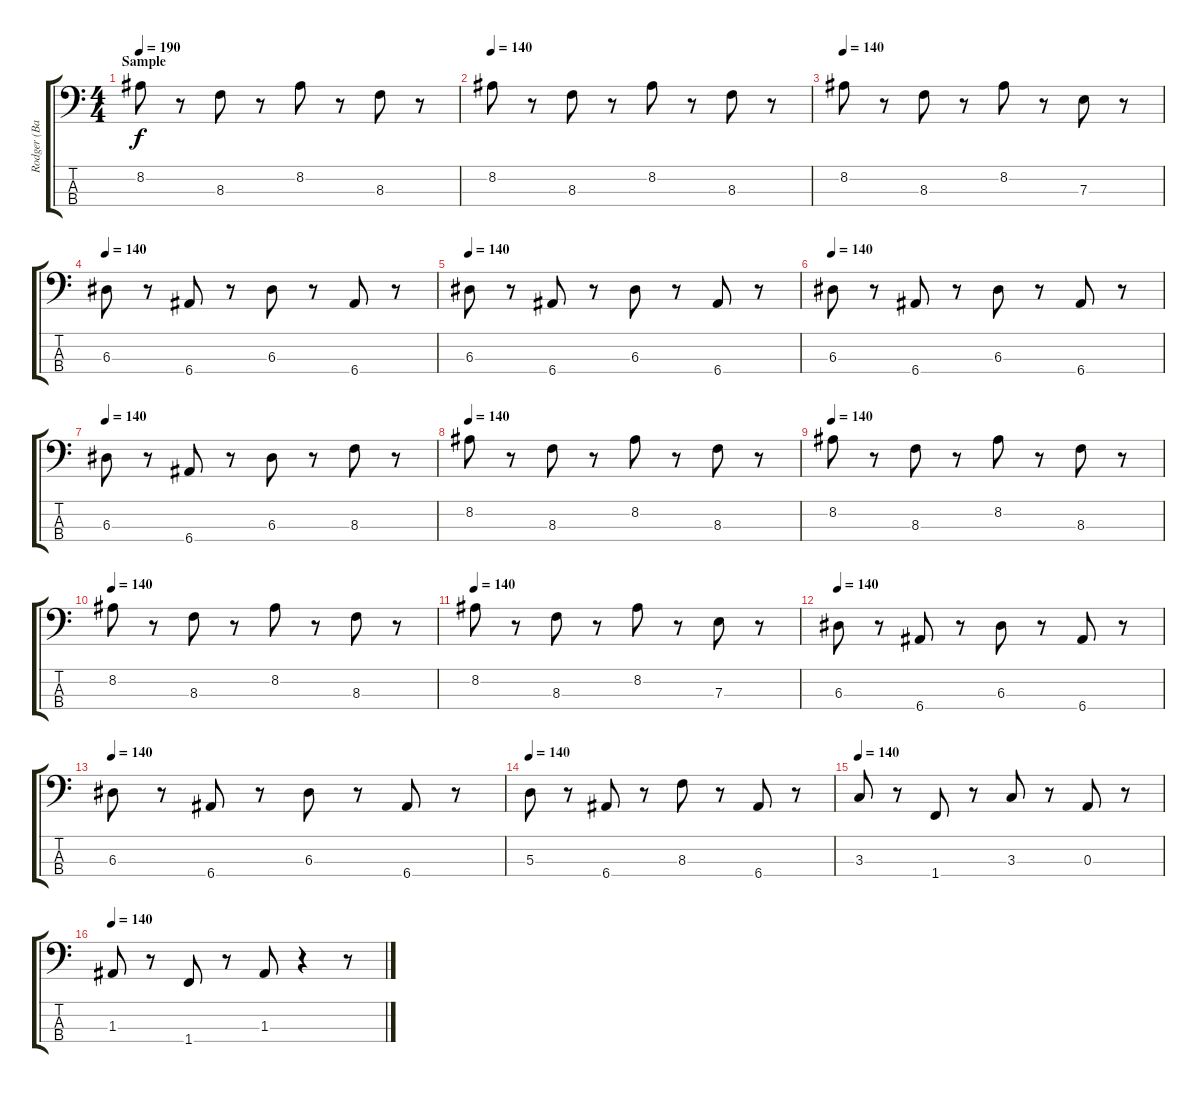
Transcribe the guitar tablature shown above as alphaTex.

\track ("Rodger (Bass)" "Rodger (Ba") {instrument electricbasspick}
\staff {score tabs}
\tuning (G2 D2 A1 E1) {hide}
\ts (4 4)
\section ("" "Sample")
\tempo 190
\tempo 140
\tempo 190
\clef f4
\ks c
8.2.8{dy f instrument electricbasspick} r.8 8.3.8 r.8 8.2.8 r.8 8.3.8 r.8 |
\tempo 140
8.2.8 r.8 8.3.8 r.8 8.2.8 r.8 8.3.8 r.8 |
\tempo 140
8.2.8 r.8 8.3.8 r.8 8.2.8 r.8 7.3.8 r.8 |
\tempo 140
6.3.8 r.8 6.4.8 r.8 6.3.8 r.8 6.4.8 r.8 |
\tempo 140
6.3.8 r.8 6.4.8 r.8 6.3.8 r.8 6.4.8 r.8 |
\tempo 140
6.3.8 r.8 6.4.8 r.8 6.3.8 r.8 6.4.8 r.8 |
\tempo 140
6.3.8 r.8 6.4.8 r.8 6.3.8 r.8 8.3.8 r.8 |
\tempo 140
8.2.8 r.8 8.3.8 r.8 8.2.8 r.8 8.3.8 r.8 |
\tempo 140
8.2.8 r.8 8.3.8 r.8 8.2.8 r.8 8.3.8 r.8 |
\tempo 140
8.2.8 r.8 8.3.8 r.8 8.2.8 r.8 8.3.8 r.8 |
\tempo 140
8.2.8 r.8 8.3.8 r.8 8.2.8 r.8 7.3.8 r.8 |
\tempo 140
6.3.8 r.8 6.4.8 r.8 6.3.8 r.8 6.4.8 r.8 |
\tempo 140
6.3.8 r.8 6.4.8 r.8 6.3.8 r.8 6.4.8 r.8 |
\tempo 140
5.3.8 r.8 6.4.8 r.8 8.3.8 r.8 6.4.8 r.8 |
\tempo 140
3.3.8 r.8 1.4.8 r.8 3.3.8 r.8 0.3.8 r.8 |
\tempo 140
1.3.8 r.8 1.4.8 r.8 1.3.8 r.4 r.8
